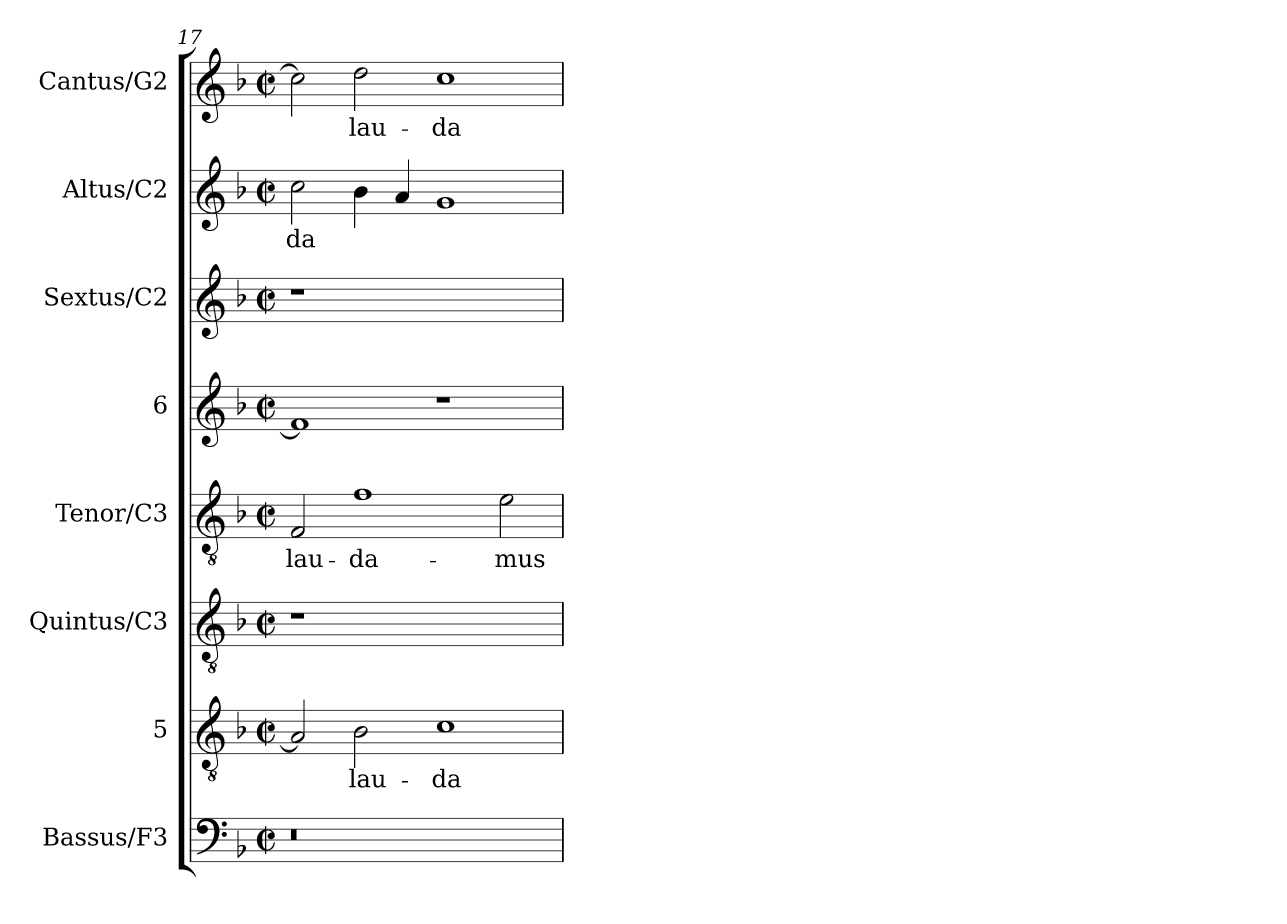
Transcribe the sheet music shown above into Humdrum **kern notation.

**kern	**kern	**text	**kern	**kern	**text	**kern	**text	**kern	**kern	**text	**kern	**text
*part8	*part7	*part7	*part6	*part5	*part5	*part4	*part4	*part3	*part2	*part2	*part1	*part1
*staff8	*staff7	*staff7	*staff6	*staff5	*staff5	*staff4	*staff4	*staff3	*staff2	*staff2	*staff1	*staff1
*I"Bassus/F3	*I"5	*	*I"Quintus/C3	*I"Tenor/C3	*	*I"6	*	*I"Sextus/C2	*I"Altus/C2	*	*I"Cantus/G2	*
*I'B	*	*	*	*I'T	*	*	*	*	*I'A	*	*I'C	*
*clefF4	*clefGv2	*	*clefGv2	*clefGv2	*	*clefG2	*	*clefG2	*clefG2	*	*clefG2	*
*k[b-]	*k[b-]	*	*k[b-]	*k[b-]	*	*k[b-]	*	*k[b-]	*k[b-]	*	*k[b-]	*
*F:	*F:	*	*F:	*F:	*	*F:	*	*F:	*F:	*	*F:	*
*M2/2	*M2/2	*	*M2/2	*M2/2	*	*M2/2	*	*M2/2	*M2/2	*	*M2/2	*
*met(c|)	*met(c|)	*	*met(c|)	*met(c|)	*	*met(c|)	*	*met(c|)	*met(c|)	*	*met(c|)	*
=17	=17	=17	=17	=17	=17	=17	=17	=17	=17	=17	=17	=17
!	!	!LO:LY:b:cj	!	!	!LO:LY:b:cj	!	!LO:LY:b:cj	!	!	!LO:LY:b:cj	!	!LO:LY:b:cj
0r	2A/]	.	1r	2F/	lau-	1f]	.	1r	2cc\	-da-	2cc\]	.
!	!	!LO:LY:b:cj	!	!	!LO:LY:b:cj	!	!	!	!	!LO:LY:b:cj	!	!LO:LY:b:cj
.	2B-\	lau-	.	1f	-da-	.	.	.	4b-\	--	2dd\	lau-
!	!	!	!	!	!	!	!	!	!	!LO:LY:b:cj	!	!
.	.	.	.	.	.	.	.	.	4a/	--	.	.
!	!	!LO:LY:b:cj	!	!	!	!	!	!	!	!LO:LY:b:cj	!	!LO:LY:b:cj
.	1c	-da-	1ryy	.	.	1r	.	1ryy	1g	--	1cc	-da-
!	!	!	!	!	!LO:LY:b:cj	!	!	!	!	!	!	!
.	.	.	.	2e\	-mus	.	.	.	.	.	.	.
=	=	=	=	=	=	=	=	=	=	=	=	=
*-	*-	*-	*-	*-	*-	*-	*-	*-	*-	*-	*-	*-
